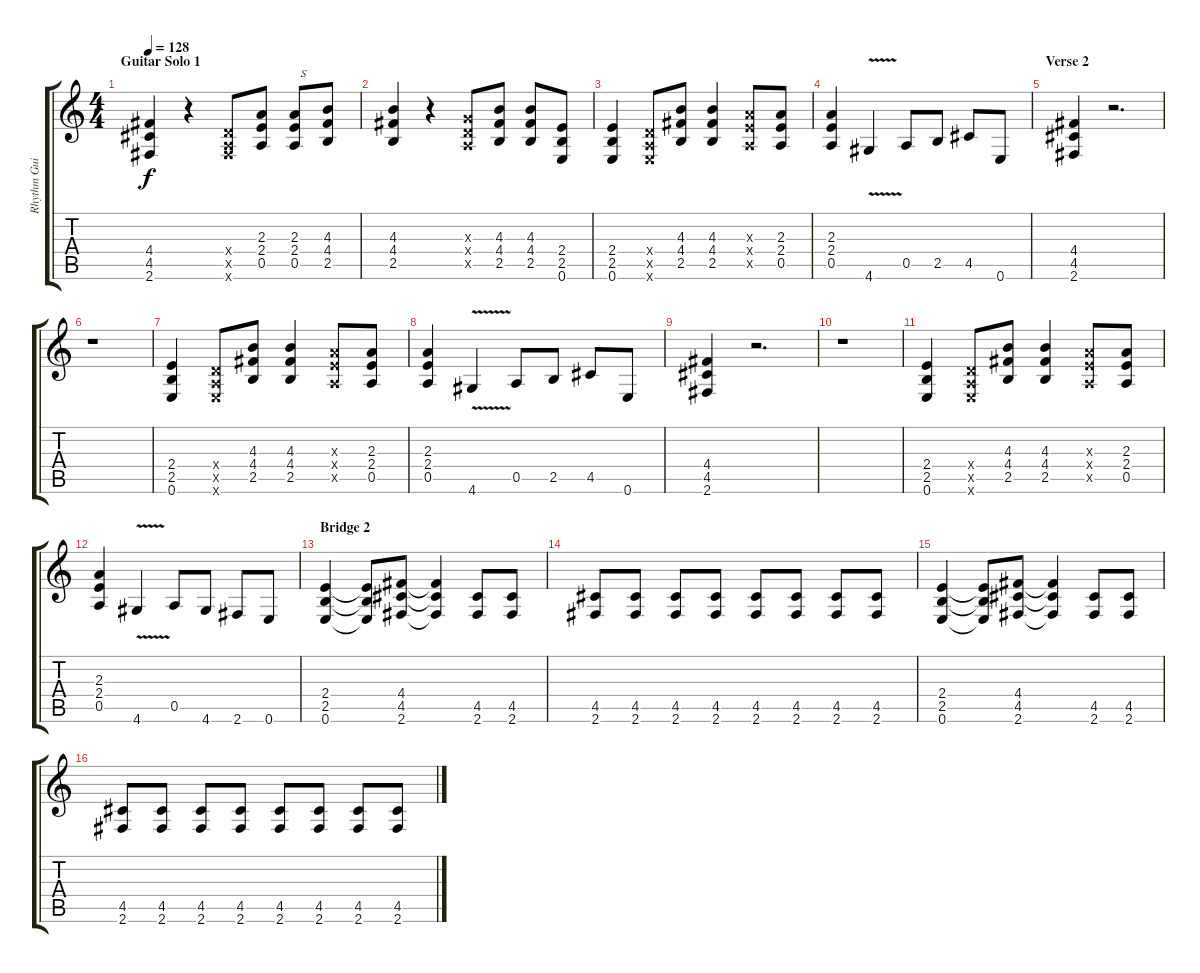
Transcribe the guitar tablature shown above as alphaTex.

\track ("Rhythm Guitar" "Rhythm Gui") {instrument overdrivenguitar}
\staff {score tabs}
\tuning (E4 B3 G3 D3 A2 E2) {hide}
\ts (4 4)
\section ("" "Guitar Solo 1")
\tempo 128
\clef g2
\ks c
(4.4 4.5 2.6).4{dy f} r.4 (0.4{x} 0.5{x} 2.6{x}).8 (2.3 2.4 0.5).8 (2.3 2.4 0.5).8{txt "  S"} (4.3 4.4 2.5).8 |
(4.3 4.4 2.5).4 r.4 (0.3{x} 0.4{x} 0.5{x}).8 (4.3 4.4 2.5).8 (4.3 4.4 2.5).8 (2.4 2.5 0.6).8 |
(2.4 2.5 0.6).4 (0.4{x} 0.5{x} 0.6{x}).8 (4.3 4.4 2.5).8 (4.3 4.4 2.5).4 (2.3{x} 2.4{x} 0.5{x}).8 (2.3 2.4 0.5).8 |
(2.3 2.4 0.5).4 4.6{v}.4 0.5.8 2.5.8 4.5.8 0.6.8 |
\section ("" "Verse 2")
(4.4 4.5 2.6).4 r.2{d} |
r.1 |
(2.4 2.5 0.6).4 (0.4{x} 0.5{x} 0.6{x}).8 (4.3 4.4 2.5).8 (4.3 4.4 2.5).4 (2.3{x} 2.4{x} 0.5{x}).8 (2.3 2.4 0.5).8 |
(2.3 2.4 0.5).4 4.6{v}.4 0.5.8 2.5.8 4.5.8 0.6.8 |
(4.4 4.5 2.6).4 r.2{d} |
r.1 |
(2.4 2.5 0.6).4 (0.4{x} 0.5{x} 0.6{x}).8 (4.3 4.4 2.5).8 (4.3 4.4 2.5).4 (2.3{x} 2.4{x} 0.5{x}).8 (2.3 2.4 0.5).8 |
(2.3 2.4 0.5).4 4.6{v}.4 0.5.8 4.6.8 2.6.8 0.6.8 |
\section ("" "Bridge 2")
(2.4 2.5 0.6).4 (2.4{t} 2.5{t} 0.6{t}).8 (4.4 4.5 2.6).8 (4.4{t} 4.5{t} 2.6{t}).4 (4.5 2.6).8 (4.5 2.6).8 |
(4.5 2.6).8 (4.5 2.6).8 (4.5 2.6).8 (4.5 2.6).8 (4.5 2.6).8 (4.5 2.6).8 (4.5 2.6).8 (4.5 2.6).8 |
(2.4 2.5 0.6).4 (2.4{t} 2.5{t} 0.6{t}).8 (4.4 4.5 2.6).8 (4.4{t} 4.5{t} 2.6{t}).4 (4.5 2.6).8 (4.5 2.6).8 |
(4.5 2.6).8 (4.5 2.6).8 (4.5 2.6).8 (4.5 2.6).8 (4.5 2.6).8 (4.5 2.6).8 (4.5 2.6).8 (4.5 2.6).8
